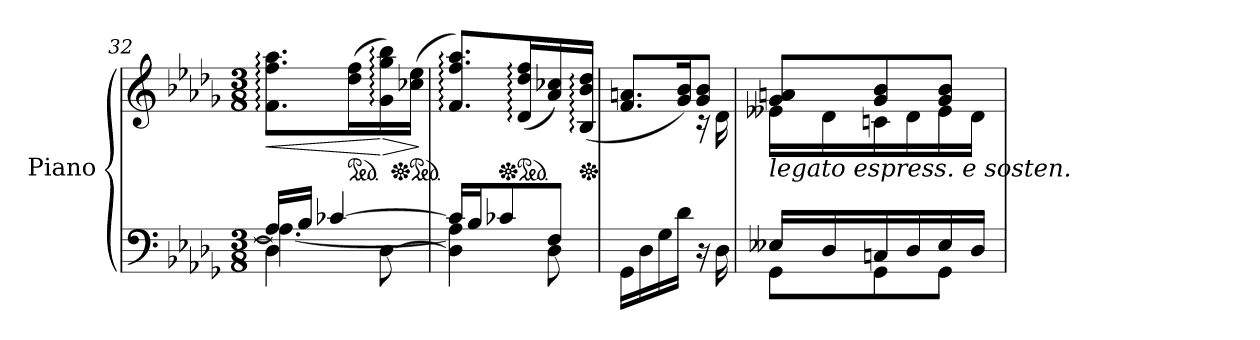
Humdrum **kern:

**kern	**kern	**dynam
*part1	*part1	*part1
*staff2	*staff1	*staff1/2
*I"Piano	*	*
*I'Pno.	*	*
*clefF4	*clefG2	*
*k[b-e-a-d-g-]	*k[b-e-a-d-g-]	*
*M3/8	*M3/8	*
=32	=32	=32
*^	*	*
*	*^	*	*
!	!	!	!	!LO:HP:b
16A-/LL]	[4.A-\	4D-\]	8.f\: 8.ff\: 8.aa-\:L	<
16B-/JJ	.	.	.	.
[4c-X/	.	.	.	.
*	*	*	*ped	*
.	.	.	(>16dd-\ 16ff\L	.
!	!	!	!	!LO:HP:n=1:b
.	.	[8D-\	16g-\: 16gg-\: 16bb-\:)	[ >
*	*	*	*Xped	*
*	*	*	*ped	*
.	.	.	(>16cc-X\ 16ee-\JJ	.
*v	*v	*v	*	*
.	.	]
=33	=33	=33
*^	*	*
16c-/LL]	4D-\] 4A-\]	8.f/: 8.ff/: 8.aa-/:L)	.
16B-/J	.	.	.
8c-X/	.	.	.
*	*	*Xped	*
*	*	*ped	*
.	.	(>16d-/: 16dd-/: 16ff/:L	.
8F/J	8D-\	16a-/ 16cc-X/)	.
*	*	*Xped	*
.	.	(>16B-/: 16b-/: 16dd-/:JJ	.
*v	*v	*	*
!!LO:PB:g=z
=34	=34	=34
*	*^	*
16GG-\LL	8.f/ 8.an/L	4ryy	.
16D-\	.	.	.
16G-\	.	.	.
16d-\JJ	16g-/ 16b-/K)	.	.
16r	8g-/ 8b-/J	16r	.
16D-\	.	16d-\	.
=35	=35	=35	=35
*^	*	*	*
!	!	!LO:TX:b:i:t=legato espress. e sosten.	!	!
16E--X/LL	8GG-\L	8g-/ 8an/L	16e--X\LL	.
16D-/	.	.	16d-\	.
16Cn/	8GG-\	8g-/ 8b-/	16cn\	.
16D-/	.	.	16d-\	.
16E--/	8GG-\J	8g-/ 8b-/J	16e--\	.
16D-/JJ	.	.	16d-\JJ	.
*v	*v	*	*	*
*	*v	*v	*
=	=	=
*-	*-	*-
